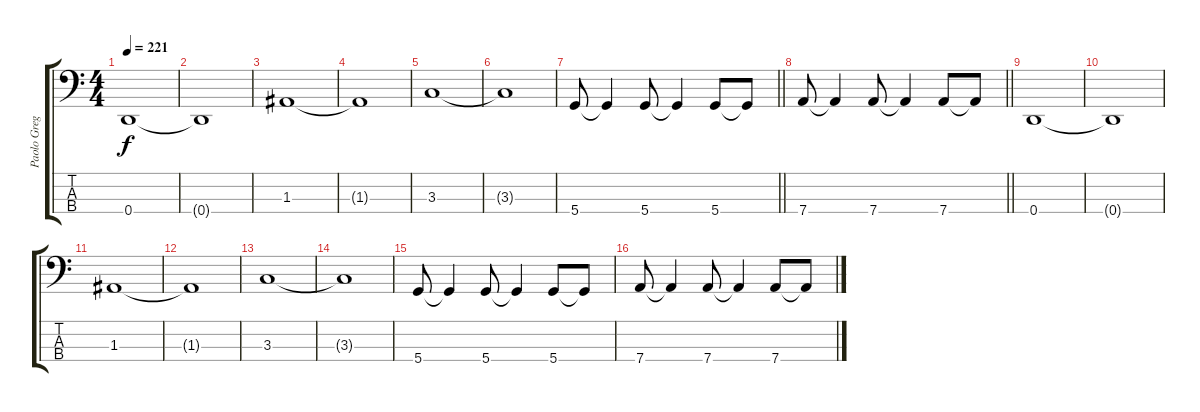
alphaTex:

\track ("Paolo Gregoletto" "Paolo Greg") {instrument electricbassfinger}
\staff {score tabs}
\tuning (G2 D2 A1 D1) {hide}
\ts (4 4)
\tempo 221
\clef f4
\ks c
0.4.1{dy f} |
0.4{t}.1 |
1.3.1 |
1.3{t}.1 |
3.3.1 |
3.3{t}.1 |
\barLineRight lightlight
5.4.8 5.4{t}.4 5.4.8 5.4{t}.4 5.4.8 5.4{t}.8 |
\barLineRight lightlight
7.4.8 7.4{t}.4 7.4.8 7.4{t}.4 7.4.8 7.4{t}.8 |
0.4.1 |
0.4{t}.1 |
1.3.1 |
1.3{t}.1 |
3.3.1 |
3.3{t}.1 |
5.4.8 5.4{t}.4 5.4.8 5.4{t}.4 5.4.8 5.4{t}.8 |
7.4.8 7.4{t}.4 7.4.8 7.4{t}.4 7.4.8 7.4{t}.8
